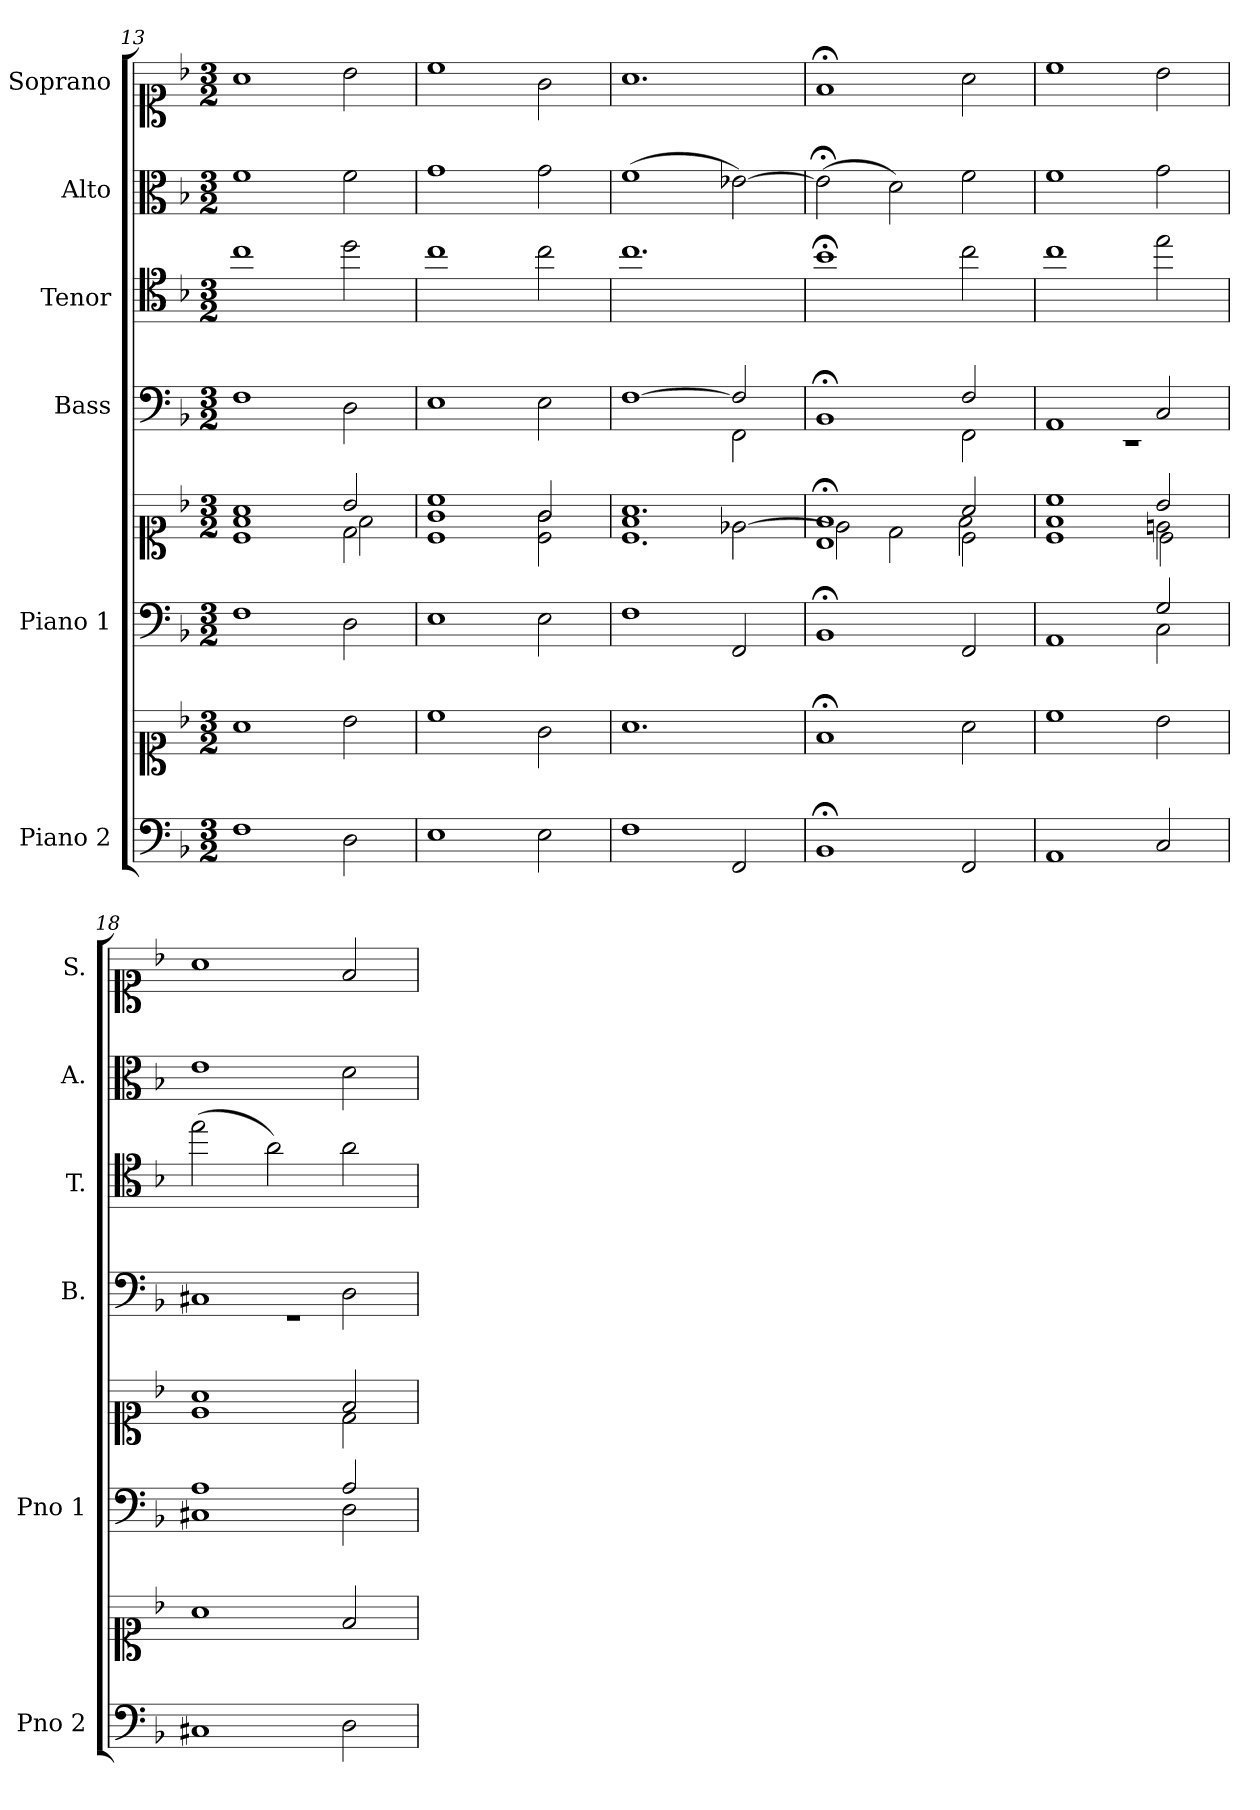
**kern	**kern	**kern	**kern	**kern	**kern	**kern	**kern
*part6	*part6	*part5	*part5	*part4	*part3	*part2	*part1
*staff8	*staff7	*staff6	*staff5	*staff4	*staff3	*staff2	*staff1
*I"Piano 2	*	*I"Piano 1	*	*I"Bass	*I"Tenor	*I"Alto	*I"Soprano
*I'Pno 2	*	*I'Pno 1	*	*I'B.	*I'T.	*I'A.	*I'S.
!!LO:PB:g=z
*clefF4	*clefC1	*clefF4	*clefC1	*clefF4	*clefC4	*clefC3	*clefC1
*	*	*	*	*	*ITrd7c12	*	*
*k[b-]	*k[b-]	*k[b-]	*k[b-]	*k[b-]	*k[b-]	*k[b-]	*k[b-]
*F:	*F:	*F:	*F:	*F:	*F:	*F:	*F:
*M3/2	*M3/2	*M3/2	*M3/2	*M3/2	*M3/2	*M3/2	*M3/2
=13	=13	=13	=13	=13	=13	=13	=13
*	*	*	*^	*	*	*	*
*	*	*	*	*^	*	*	*	*
1F\	1a\	1F\	1a/	1c\	1f\	1F\	1c\	1f\	1a\
2D\	2b-\	2D\	2b-/	2d\	2f\	2D\	2d\	2f\	2b-\
=14	=14	=14	=14	=14	=14	=14	=14	=14	=14
1E\	1cc\	1E\	1cc/	1c\	1g\	1E\	1c\	1g\	1cc\
2E\	2g\	2E\	2g/	2c\	2g\	2E\	2c\	2g\	2g\
=15	=15	=15	=15	=15	=15	=15	=15	=15	=15
*	*	*	*	*	*	*^	*	*	*
1F\	1.a\	1F\	1.a/	1.c\	1f\	[>1F\	1ryy	1.c\	(1f\	1.a\
2FF/	.	2FF/	.	.	[<2e-X\	2F/]	2FF\	.	[2e-X\)	.
=16	=16	=16	=16	=16	=16	=16	=16	=16	=16	=16
1BB-;/	1f;</	1BB-;</	1f;</	1B-\	2e-\]	1BB-;</	1ryy	1B-;<\	(2e-;<\]	1f;</
.	.	.	.	.	2d\	.	.	.	2d\)	.
2FF/	2a\	2FF/	2a/	2c\	2f\	2F/	2FF\	2c\	2f\	2a\
=17	=17	=17	=17	=17	=17	=17	=17	=17	=17	=17
*	*	*^	*	*	*^	*	*	*	*	*
!	!	!	!	!	!	!	!	!	!LO:N:vis=1	!	!	!
1AA/	1cc\	1ryy	1AA/	1cc/	1c\	1f\	1ryy	1AA/	1.r	1c\	1f\	1cc\
2C/	2b-\	2G/	2C\	2b-/	2ryy	2en\	2c\	2C/	.	2e\	2g\	2b-\
=18	=18	=18	=18	=18	=18	=18	=18	=18	=18	=18	=18	=18
!	!	!	!	!	!	!	!	!	!LO:N:vis=1	!	!	!
*	*	*	*	*	*v	*v	*v	*	*	*	*	*
1C#X/	1a\	1A/	1C#X\	1a/	1e\	1C#X/	1.r	(2e\	1e\	1a\
.	.	.	.	.	.	.	.	2A\)	.	.
2D\	2f/	2A/	2D\	2f/	2d\	2D\	.	2A\	2d\	2f/
*	*	*v	*v	*	*	*v	*v	*	*	*
*	*	*	*v	*v	*	*	*	*
=	=	=	=	=	=	=	=
*-	*-	*-	*-	*-	*-	*-	*-
